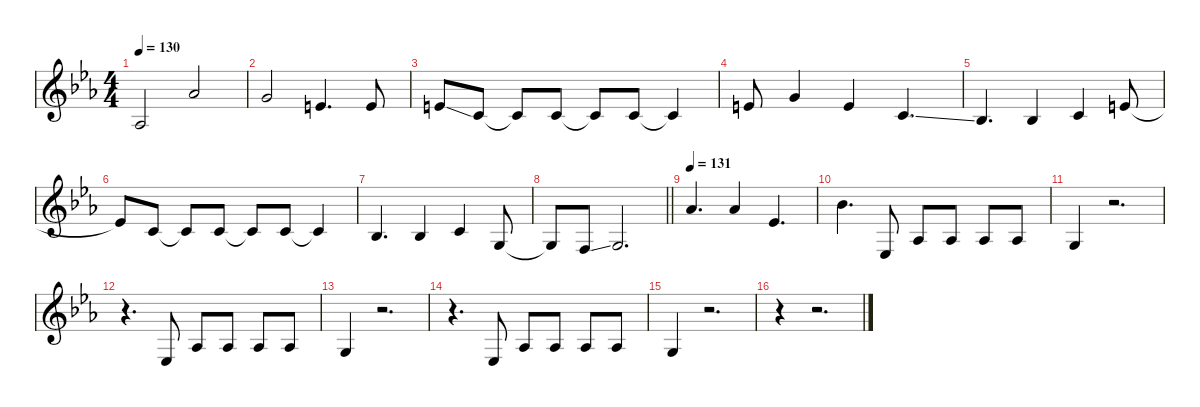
\defaultSystemsLayout 4
\hideDynamics
\bracketExtendMode nobrackets
\singleTrackTrackNamePolicy hidden
\multiTrackTrackNamePolicy hidden
\firstSystemTrackNameMode fullname
\firstSystemTrackNameOrientation horizontal
\otherSystemsTrackNameOrientation horizontal
\track ("Vocals" "led.synth.") {instrument lead2sawtooth}
\staff {score}
\tuning (E4 C4 G3 C3 G2 C2)
\ts (4 4)
\tempo 130
\clef g2
\ks cminor
1.3{acc b}.2{dy f} 4.1{acc b}.2 |
3.1{acc forcenatural}.2 0.1{acc forcenatural}.4{d} 0.1{acc forcenatural}.8 |
4.2{ss acc forcenatural}.8 0.2{acc forcenatural}.8 0.2{t acc forcenatural}.8 0.2{acc forcenatural}.8 0.2{t acc forcenatural}.8 0.2{acc forcenatural}.8 0.2{t acc forcenatural}.4 |
0.1{acc forcenatural}.8 3.1{acc forcenatural}.4 0.1{acc forcenatural}.4 5.3{ss acc forcenatural}.4{d} |
3.3{acc b}.4{d} 3.3{acc b}.4 0.2{acc forcenatural}.4 0.1{acc forcenatural}.8 |
0.1{t acc forcenatural}.8 0.2{acc forcenatural}.8 0.2{t acc forcenatural}.8 0.2{acc forcenatural}.8 0.2{t acc forcenatural}.8 5.3{acc forcenatural}.8 5.3{t acc forcenatural}.4 |
3.3{acc b}.4{d} 3.3{acc b}.4 0.2{acc forcenatural}.4 0.3{acc forcenatural}.8 |
\barLineRight lightlight
0.3{t acc forcenatural}.8 5.4{ss acc forcenatural}.8 7.4{acc forcenatural}.2{d} |
\tempo 131
4.1{acc b}.4{d} 4.1{acc b}.4 3.2{acc b}.4{d} |
6.1{acc b}.4{d} 3.4{acc b}.8 1.3{acc b}.8 1.3{acc b}.8 1.3{acc b}.8 1.3{acc b}.8 |
0.3{acc forcenatural}.4 r.2{d} |
r.4{d} 3.4{acc b}.8 1.3{acc b}.8 1.3{acc b}.8 1.3{acc b}.8 1.3{acc b}.8 |
0.3{acc forcenatural}.4 r.2{d} |
r.4{d} 3.4{acc b}.8 1.3{acc b}.8 1.3{acc b}.8 1.3{acc b}.8 1.3{acc b}.8 |
0.3{acc forcenatural}.4 r.2{d} |
r.4 r.2{d}
